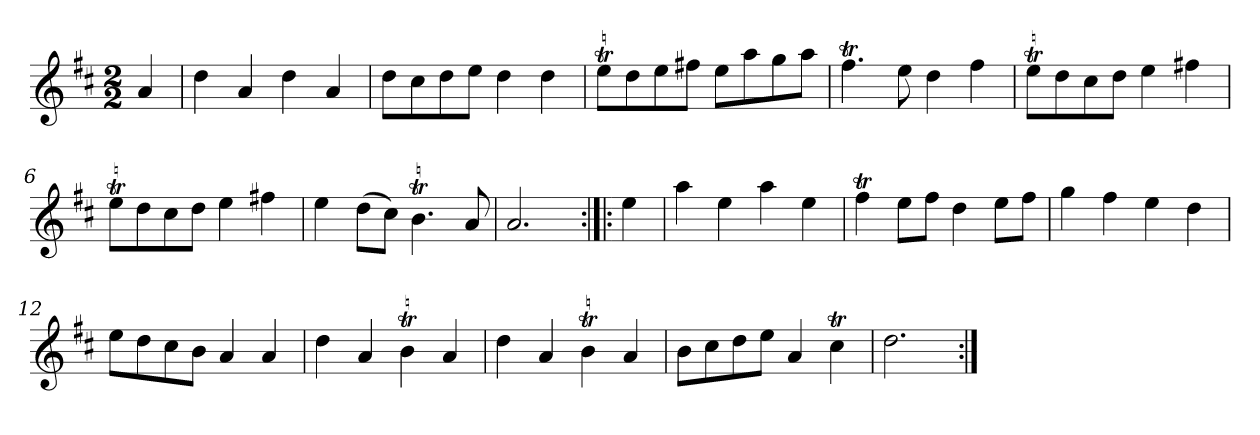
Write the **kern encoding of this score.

**kern
*part1
*staff1
*clefG2
*k[f#c#]
*D:
*M2/2
*MM144
=
4a
=1
4dd
4a
4dd
4a
=2
8dd\L
8cc#\
8dd\
8ee\J
4dd
4dd
=3
8eet\L
8dd\
8ee\
8ff#X\J
8ee\L
8aa\
8gg\
8aa\J
=4
4.ff#t
8ee
4dd
4ff#
=5
8eet\L
8dd\
8cc#\
8dd\J
4ee
4ff#X
=6
8eet\L
8dd\
8cc#\
8dd\J
4ee
4ff#X
=7
4ee
(8dd\L
8cc#\J)
4.bt
8a
=8
2.a
=:|!|:
4ee
=9
4aa
4ee
4aa
4ee
=10
4ff#t
8ee\L
8ff#\J
4dd
8ee\L
8ff#\J
=11
4gg
4ff#
4ee
4dd
=12
8ee\L
8dd\
8cc#\
8b\J
4a
4a
=13
4dd
4a
4bt
4a
=14
4dd
4a
4bt
4a
=15
8b\L
8cc#\
8dd\
8ee\J
4a
4cc#t
=16
2.dd
=:|!
*-
